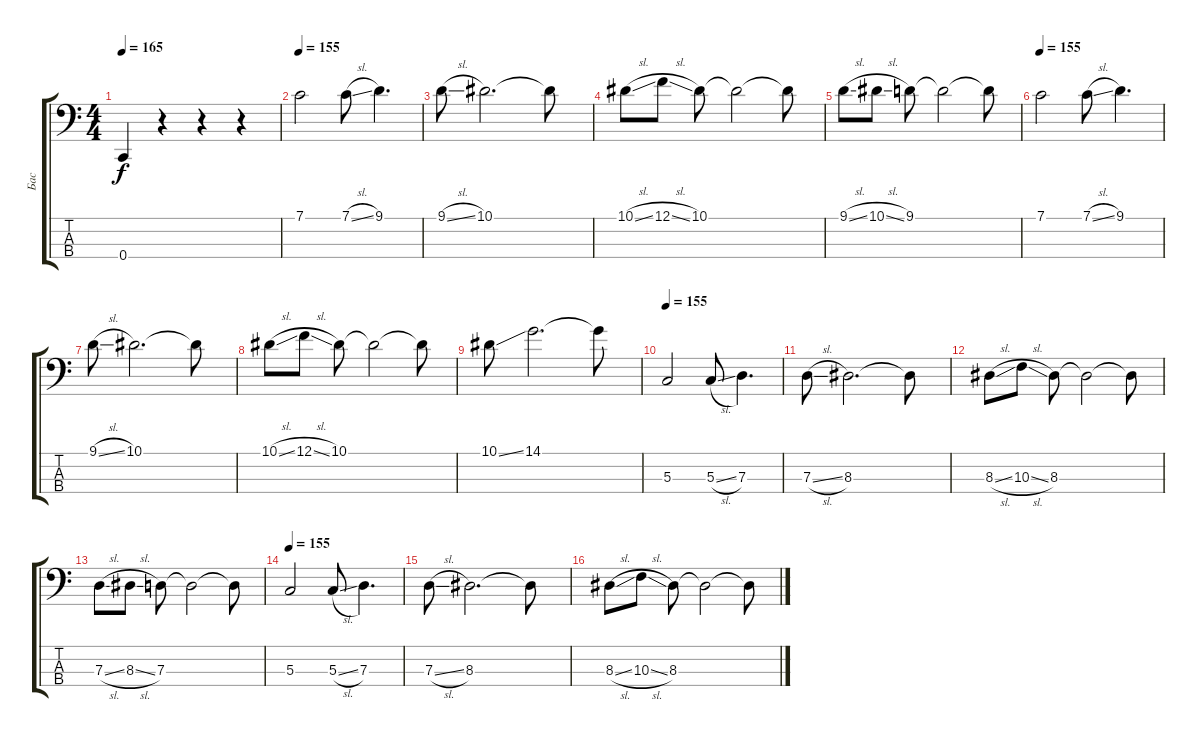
\track ("Бас" "Бас") {instrument electricbassfinger}
\staff {score tabs}
\tuning (F2 C2 G1 C1) {hide}
\ts (4 4)
\tempo 165
\clef f4
\ks c
0.4.4{dy f} r.4 r.4 r.4 |
\tempo 155
7.1.2{volume 16} 7.1{sl}.8 9.1.4{d} |
9.1{sl}.8 10.1.2{d} 10.1{t}.8 |
10.1{sl}.8 12.1{sl}.8 10.1.8 10.1{t}.2 10.1{t}.8 |
9.1{sl}.8 10.1{sl}.8 9.1.8 9.1{t}.2 9.1{t}.8 |
\tempo 155
7.1.2 7.1{sl}.8 9.1.4{d} |
9.1{sl}.8 10.1.2{d} 10.1{t}.8 |
10.1{sl}.8 12.1{sl}.8 10.1.8 10.1{t}.2 10.1{t}.8 |
10.1{ss}.8 14.1.2{d} 14.1{t}.8 |
\tempo 155
5.3.2 5.3{sl}.8 7.3.4{d} |
7.3{sl}.8 8.3.2{d} 8.3{t}.8 |
8.3{sl}.8 10.3{sl}.8 8.3.8 8.3{t}.2 8.3{t}.8 |
7.3{sl}.8 8.3{sl}.8 7.3.8 7.3{t}.2 7.3{t}.8 |
\tempo 155
5.3.2 5.3{sl}.8 7.3.4{d} |
7.3{sl}.8 8.3.2{d} 8.3{t}.8 |
8.3{sl}.8 10.3{sl}.8 8.3.8 8.3{t}.2 8.3{t}.8
